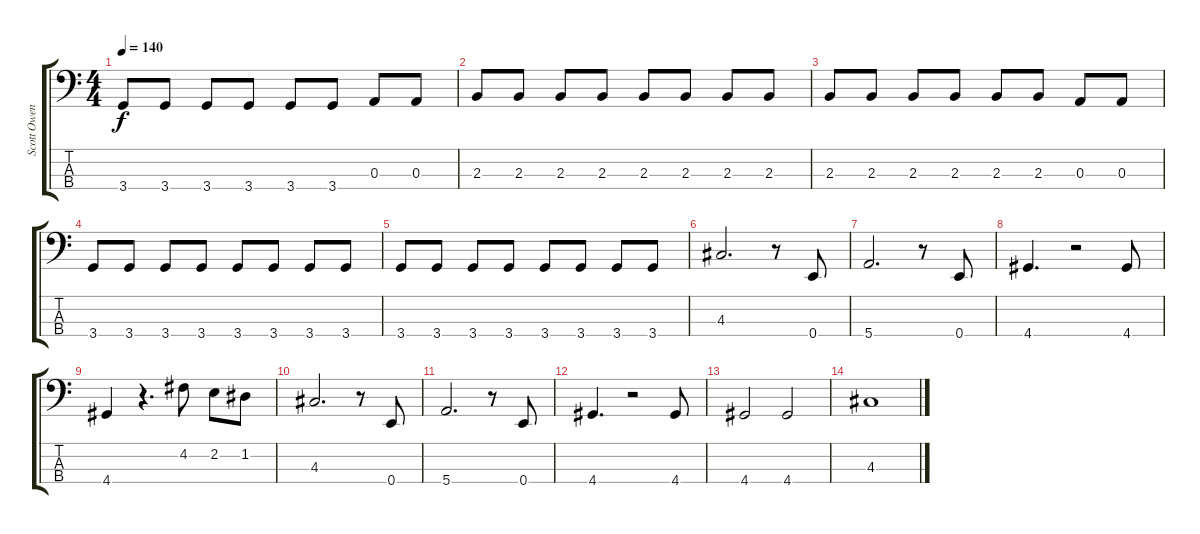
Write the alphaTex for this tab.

\track ("Scott Owen" "Scott Owen") {instrument electricbassfinger}
\staff {score tabs}
\tuning (G2 D2 A1 E1) {hide}
\ts (4 4)
\tempo 140
\clef f4
\ks c
3.4.8{dy f} 3.4.8 3.4.8 3.4.8 3.4.8 3.4.8 0.3.8 0.3.8 |
2.3.8 2.3.8 2.3.8 2.3.8 2.3.8 2.3.8 2.3.8 2.3.8 |
2.3.8 2.3.8 2.3.8 2.3.8 2.3.8 2.3.8 0.3.8 0.3.8 |
3.4.8 3.4.8 3.4.8 3.4.8 3.4.8 3.4.8 3.4.8 3.4.8 |
3.4.8 3.4.8 3.4.8 3.4.8 3.4.8 3.4.8 3.4.8 3.4.8 |
4.3.2{d} r.8 0.4.8 |
5.4.2{d} r.8 0.4.8 |
4.4.4{d} r.2 4.4.8 |
4.4.4 r.4{d} 4.2.8 2.2.8 1.2.8 |
4.3.2{d} r.8 0.4.8 |
5.4.2{d} r.8 0.4.8 |
4.4.4{d} r.2 4.4.8 |
4.4.2 4.4.2 |
4.3.1
